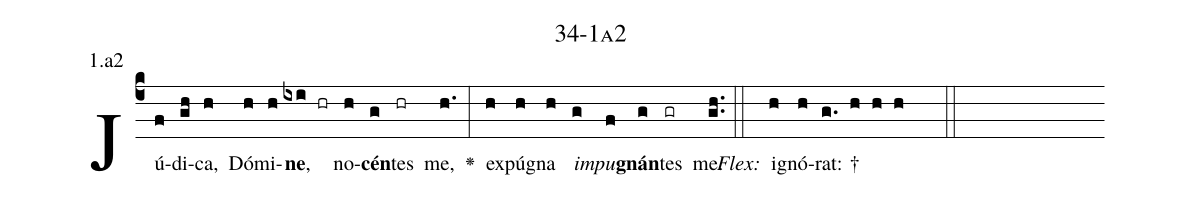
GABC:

name: 34-1a2;
annotation: 1.a2;
%%
(c4)Jú(f)di(gh)ca,(h) Dó(h)mi(h)<b>ne</b>,(ixi hr) no(h)<b>cén</b>(g)tes(hr) me,(h.) <v>\greheightstar</v>(:) ex(h)pú(h)gna(h) <i>im</i>(g)<i>pu</i>(f)<b>gnán</b>(g)tes(gr) me.(gh..) (::)
<i>Flex:</i>()  i(h)gnó(h)rat: †(g. h h h  ::)

%E(h) u(h) o(g) u(f) a(g) e.(gh..) (::)
